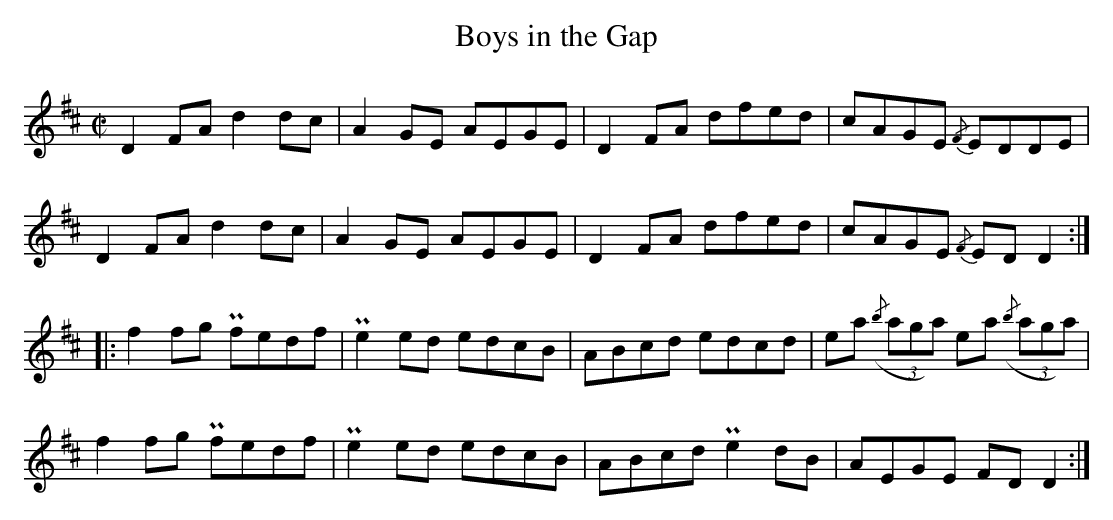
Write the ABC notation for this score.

X:1
U: ~ = !turn!
T:Boys in the Gap
M:C|
L:1/8
K:D
D2 FA d2 dc | A2 GE AEGE | D2 FA dfed | cAGE {/F}EDDE |
D2 FA d2 dc | A2 GE AEGE | D2 FA dfed | cAGE {/F}ED D2 ::
f2 fg Pfedf | Pe2 ed edcB | ABcd edcd | ea ((3{/b}aga) ea ((3{/b}aga) |
f2 fg Pfedf | Pe2 ed edcB | ABcd Pe2 dB | AEGE FD D2 :|]
